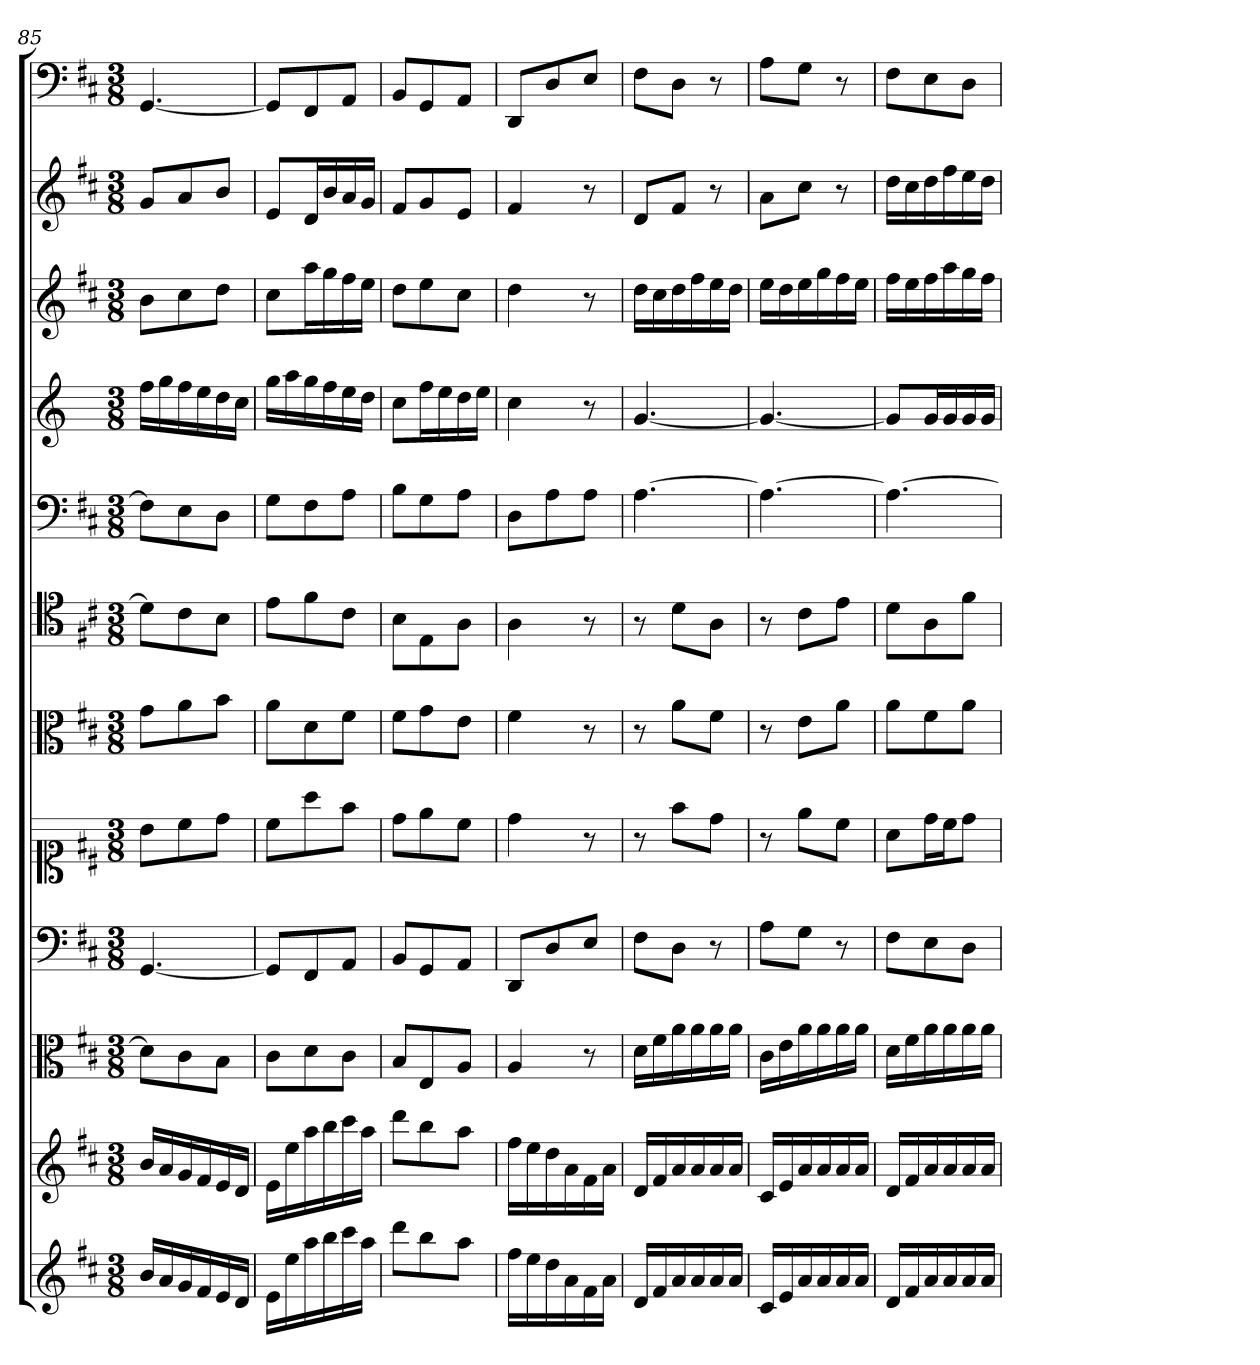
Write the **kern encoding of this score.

**kern	**kern	**kern	**kern	**kern	**kern	**kern	**kern	**kern	**kern	**kern	**kern
*part12	*part11	*part10	*part9	*part8	*part7	*part6	*part5	*part4	*part3	*part2	*part1
*staff12	*staff11	*staff10	*staff9	*staff8	*staff7	*staff6	*staff5	*staff4	*staff3	*staff2	*staff1
*	*	*clefC3	*clefF4	*clefC1	*clefC3	*clefC4	*clefF4	*	*	*	*clefF4
*k[f#c#]	*k[f#c#]	*k[f#c#]	*k[f#c#]	*k[f#c#]	*k[f#c#]	*k[f#c#]	*k[f#c#]	*k[]	*k[f#c#]	*k[f#c#]	*k[f#c#]
*D:	*D:	*D:	*D:	*D:	*D:	*D:	*D:	*	*D:	*D:	*D:
*M3/8	*M3/8	*M3/8	*M3/8	*M3/8	*M3/8	*M3/8	*M3/8	*M3/8	*M3/8	*M3/8	*M3/8
=85	=85	=85	=85	=85	=85	=85	=85	=85	=85	=85	=85
16bLL	16bLL	8d\L]	[4.GG	8b\L	8g\L	8d\L]	8F#\L]	16ffLL	8bL	8gL	[4.GG
16a	16a	.	.	.	.	.	.	16gg	.	.	.
16g	16g	8c#\	.	8cc#\	8a\	8c#\	8E\	16ff	8cc#	8a	.
16f#	16f#	.	.	.	.	.	.	16ee	.	.	.
16e	16e	8B\J	.	8dd\J	8b\J	8B\J	8D\J	16dd	8ddJ	8bJ	.
16dJJ	16dJJ	.	.	.	.	.	.	16ccJJ	.	.	.
=86	=86	=86	=86	=86	=86	=86	=86	=86	=86	=86	=86
16eLL	16eLL	8c#\L	8GG/L]	8cc#\L	8a\L	8e\L	8G\L	16ggLL	8cc#L	8eL	8GG/L]
16ee	16ee	.	.	.	.	.	.	16aa	.	.	.
16aa	16aa	8d\	8FF#/	8aa\	8d\	8f#\	8F#\	16gg	16aaL	16dL	8FF#/
16bb	16bb	.	.	.	.	.	.	16ff	16gg	16b	.
16ccc#	16ccc#	8c#\J	8AA/J	8ff#\J	8f#\J	8c#\J	8A\J	16ee	16ff#	16a	8AA/J
16aaJJ	16aaJJ	.	.	.	.	.	.	16ddJJ	16eeJJ	16gJJ	.
=87	=87	=87	=87	=87	=87	=87	=87	=87	=87	=87	=87
8dddL	8dddL	8B/L	8BB/L	8dd\L	8f#\L	8B\L	8B\L	8ccL	8ddL	8f#L	8BB/L
8bb	8bb	8E/	8GG/	8ee\	8g\	8E\	8G\	16ffL	8ee	8g	8GG/
.	.	.	.	.	.	.	.	16ee	.	.	.
8aaJ	8aaJ	8A/J	8AA/J	8cc#\J	8e\J	8A\J	8A\J	16dd	8cc#J	8eJ	8AA/J
.	.	.	.	.	.	.	.	16eeJJ	.	.	.
=88	=88	=88	=88	=88	=88	=88	=88	=88	=88	=88	=88
16ff#LL	16ff#LL	4A	8DD/L	4dd	4f#	4A	8D\L	4cc	4dd	4f#	8DD/L
16ee	16ee	.	.	.	.	.	.	.	.	.	.
16dd	16dd	.	8D/	.	.	.	8A\	.	.	.	8D/
16a	16a	.	.	.	.	.	.	.	.	.	.
16f#	16f#	8r	8E/J	8r	8r	8r	8A\J	8r	8r	8r	8E/J
16aJJ	16aJJ	.	.	.	.	.	.	.	.	.	.
=89	=89	=89	=89	=89	=89	=89	=89	=89	=89	=89	=89
16dLL	16dLL	16d\LL	8F#\L	8r	8r	8r	[4.A	[4.g	16ddLL	8dL	8F#\L
16f#	16f#	16f#\	.	.	.	.	.	.	16cc#	.	.
16a	16a	16a\	8D\J	8ff#\L	8a\L	8d\L	.	.	16dd	8f#J	8D\J
16a	16a	16a\	.	.	.	.	.	.	16ff#	.	.
16a	16a	16a\	8r	8dd\J	8f#\J	8A\J	.	.	16ee	8r	8r
16aJJ	16aJJ	16a\JJ	.	.	.	.	.	.	16ddJJ	.	.
=90	=90	=90	=90	=90	=90	=90	=90	=90	=90	=90	=90
16c#LL	16c#LL	16c#\LL	8A\L	8r	8r	8r	4.A_	4.g_	16eeLL	8aL	8A\L
16e	16e	16e\	.	.	.	.	.	.	16dd	.	.
16a	16a	16a\	8G\J	8ee\L	8e\L	8c#\L	.	.	16ee	8cc#J	8G\J
16a	16a	16a\	.	.	.	.	.	.	16gg	.	.
16a	16a	16a\	8r	8cc#\J	8a\J	8e\J	.	.	16ff#	8r	8r
16aJJ	16aJJ	16a\JJ	.	.	.	.	.	.	16eeJJ	.	.
=91	=91	=91	=91	=91	=91	=91	=91	=91	=91	=91	=91
16dLL	16dLL	16d\LL	8F#\L	8a\L	8a\L	8d\L	4.A_	8gL]	16ff#LL	16ddLL	8F#\L
16f#	16f#	16f#\	.	.	.	.	.	.	16ee	16cc#	.
16a	16a	16a\	8E\	16dd\L	8f#\	8A\	.	16gL	16ff#	16dd	8E\
16a	16a	16a\	.	16cc#\J	.	.	.	16g	16aa	16ff#	.
16a	16a	16a\	8D\J	8dd\J	8a\J	8f#\J	.	16g	16gg	16ee	8D\J
16aJJ	16aJJ	16a\JJ	.	.	.	.	.	16gJJ	16ff#JJ	16ddJJ	.
=	=	=	=	=	=	=	=	=	=	=	=
*-	*-	*-	*-	*-	*-	*-	*-	*-	*-	*-	*-
